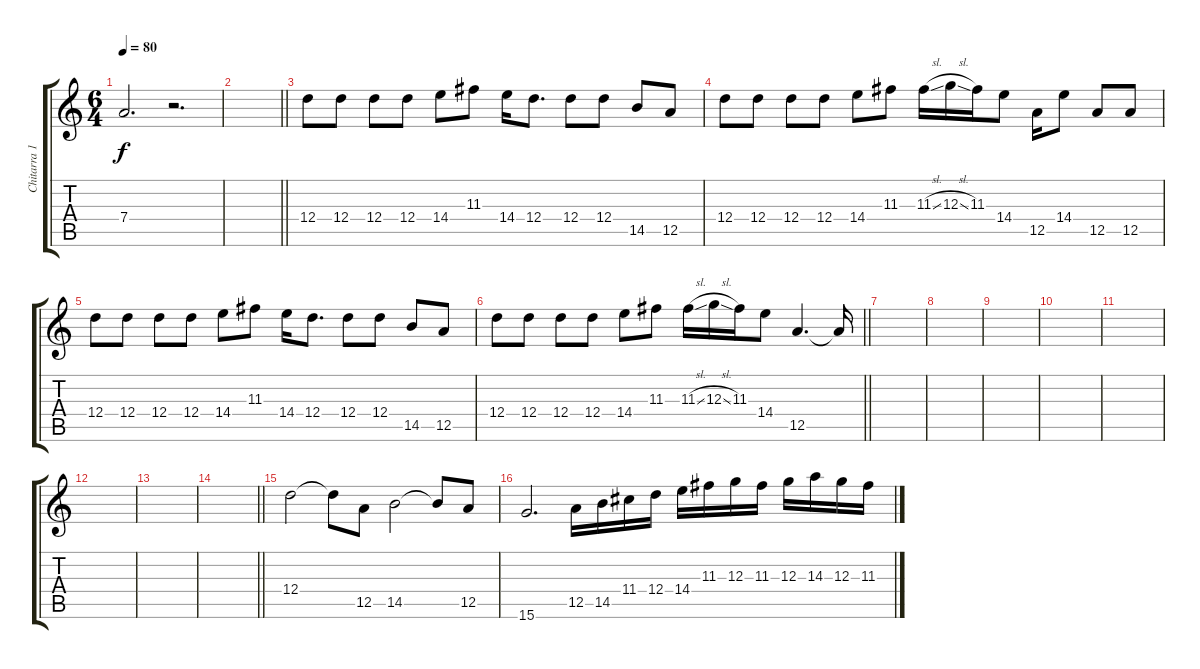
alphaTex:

\track ("Chitarra 1" "Chitarra 1") {instrument electricguitarclean}
\staff {score tabs}
\tuning (E4 B3 G3 D3 A2 E2) {hide}
\ts (6 4)
\tempo 80
\clef g2
\ks c
7.4{t}.2{d dy f} r.2{d} |
\barLineRight lightlight
|
12.4.8 12.4.8 12.4.8 12.4.8 14.4.8 11.3.8 14.4.16 12.4.8{d} 12.4.8 12.4.8 14.5.8 12.5.8 |
12.4.8 12.4.8 12.4.8 12.4.8 14.4.8 11.3.8 11.3{sl}.16 12.3{sl}.16 11.3.16 14.4.8 12.5.16 14.4.8 12.5.8 12.5.8 |
12.4.8 12.4.8 12.4.8 12.4.8 14.4.8 11.3.8 14.4.16 12.4.8{d} 12.4.8 12.4.8 14.5.8 12.5.8 |
\barLineRight lightlight
12.4.8 12.4.8 12.4.8 12.4.8 14.4.8 11.3.8 11.3{sl}.16 12.3{sl}.16 11.3.16 14.4.8 12.5.4{d} 12.5{t}.16 |
|
|
|
|
|
|
|
\barLineRight lightlight
|
12.4.2 12.4{t}.8 12.5.8 14.5.2 14.5{t}.8 12.5.8 |
15.6.2{d} 12.5.16 14.5.16 11.4.16 12.4.16 14.4.16 11.3.16 12.3.16 11.3.16 12.3.16 14.3.16 12.3.16 11.3.16
